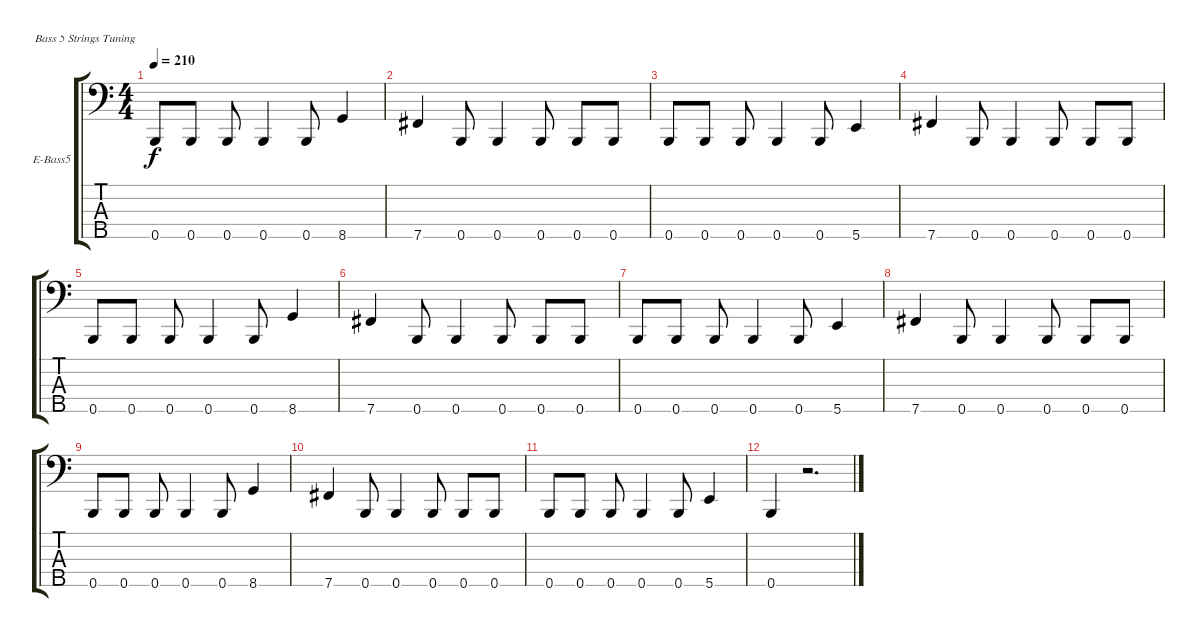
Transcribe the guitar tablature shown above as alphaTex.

\bracketExtendMode groupsimilarinstruments
\firstSystemTrackNameOrientation horizontal
\otherSystemsTrackNameOrientation horizontal
\track ("Bass" "E-Bass5") {instrument electricbassfinger}
\staff {score tabs}
\tuning (G2 D2 A1 E1 B0)
\ts (4 4)
\tempo 210
\clef f4
\ks c
0.5.8{dy f} 0.5.8 0.5.8 0.5.4 0.5.8 8.5.4 |
7.5.4 0.5.8 0.5.4 0.5.8 0.5.8 0.5.8 |
0.5.8 0.5.8 0.5.8 0.5.4 0.5.8 5.5.4 |
7.5.4 0.5.8 0.5.4 0.5.8 0.5.8 0.5.8 |
0.5.8 0.5.8 0.5.8 0.5.4 0.5.8 8.5.4 |
7.5.4 0.5.8 0.5.4 0.5.8 0.5.8 0.5.8 |
0.5.8 0.5.8 0.5.8 0.5.4 0.5.8 5.5.4 |
7.5.4 0.5.8 0.5.4 0.5.8 0.5.8 0.5.8 |
0.5.8 0.5.8 0.5.8 0.5.4 0.5.8 8.5.4 |
7.5.4 0.5.8 0.5.4 0.5.8 0.5.8 0.5.8 |
0.5.8 0.5.8 0.5.8 0.5.4 0.5.8 5.5.4 |
0.5.4 r.2{d}
